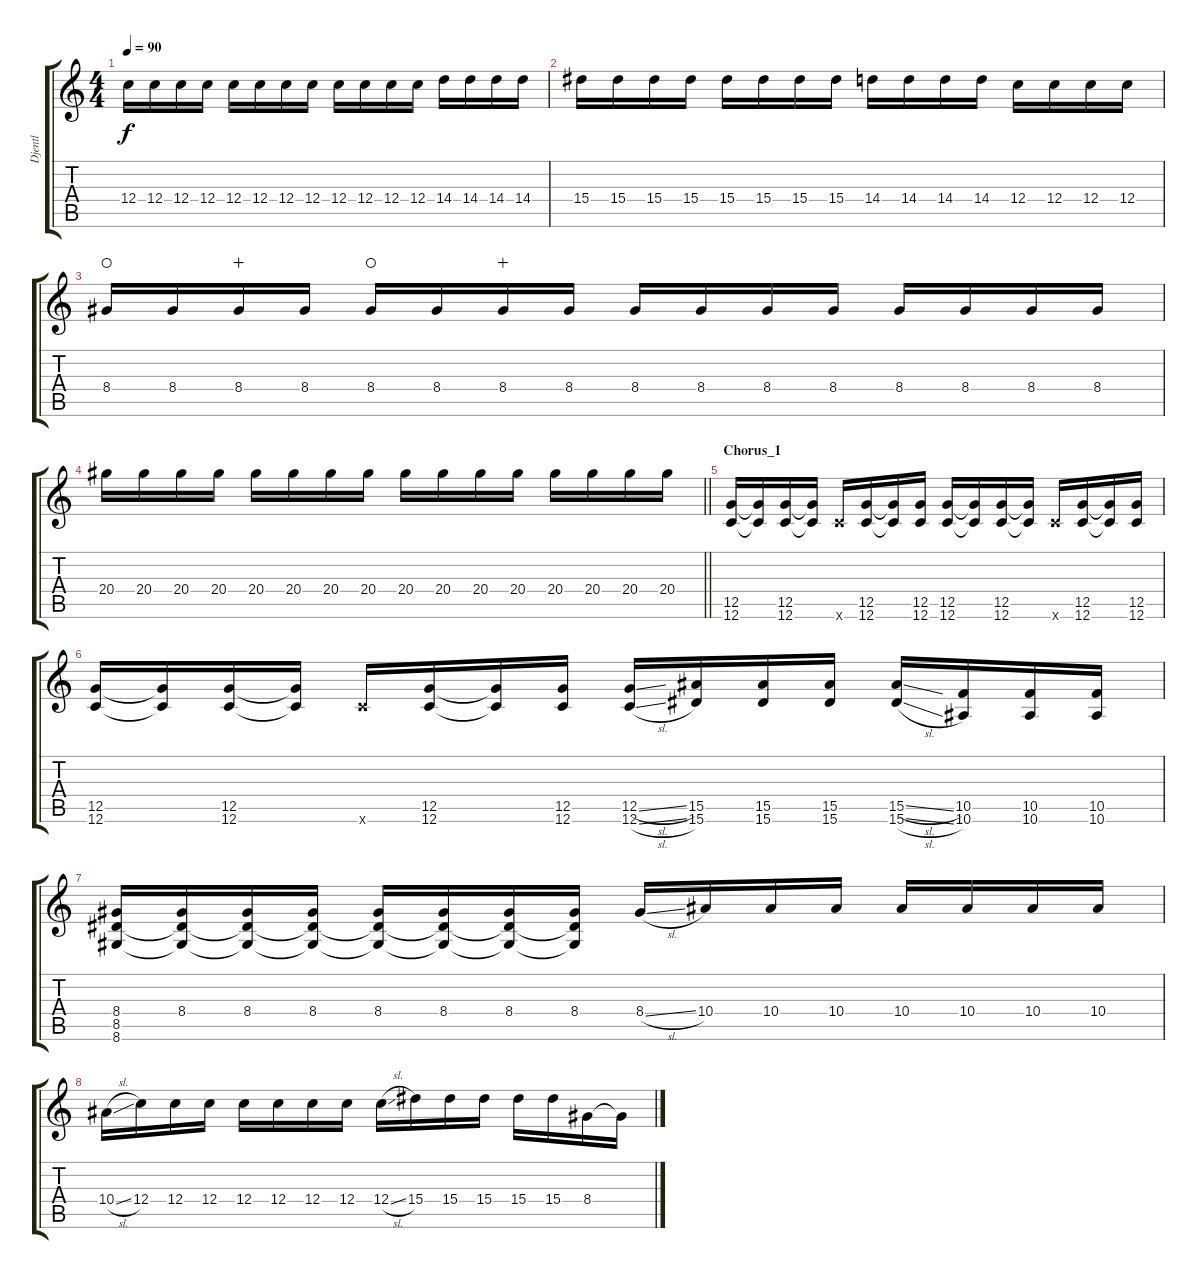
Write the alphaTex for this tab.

\track ("Djentl" "Djentl") {instrument overdrivenguitar}
\staff {score tabs}
\tuning (D4 A3 F3 C3 G2 C2) {hide}
\ts (4 4)
\tempo 90
\clef g2
\ks c
12.4.16{dy f} 12.4.16 12.4.16 12.4.16 12.4.16 12.4.16 12.4.16 12.4.16 12.4.16 12.4.16 12.4.16 12.4.16 14.4.16 14.4.16 14.4.16 14.4.16 |
15.4.16 15.4.16 15.4.16 15.4.16 15.4.16 15.4.16 15.4.16 15.4.16 14.4.16 14.4.16 14.4.16 14.4.16 12.4.16 12.4.16 12.4.16 12.4.16 |
8.4.16{waho} 8.4.16 8.4.16{wahc} 8.4.16 8.4.16{waho} 8.4.16 8.4.16{wahc} 8.4.16 8.4.16 8.4.16 8.4.16 8.4.16 8.4.16 8.4.16 8.4.16 8.4.16 |
\barLineRight lightlight
20.4.16 20.4.16 20.4.16 20.4.16 20.4.16 20.4.16 20.4.16 20.4.16 20.4.16 20.4.16 20.4.16 20.4.16 20.4.16 20.4.16 20.4.16 20.4.16 |
\section ("" "Chorus_1")
(12.5 12.6).16 (12.5{t} 12.6{t}).16 (12.5 12.6).16 (12.5{t} 12.6{t}).16 12.6{x}.16 (12.5 12.6).16 (12.5{t} 12.6{t}).16 (12.5 12.6).16 (12.5 12.6).16 (12.5{t} 12.6{t}).16 (12.5 12.6).16 (12.5{t} 12.6{t}).16 12.6{x}.16 (12.5 12.6).16 (12.5{t} 12.6{t}).16 (12.5 12.6).16 |
(12.5 12.6).16 (12.5{t} 12.6{t}).16 (12.5 12.6).16 (12.5{t} 12.6{t}).16 12.6{x}.16 (12.5 12.6).16 (12.5{t} 12.6{t}).16 (12.5 12.6).16 (12.5{sl} 12.6{sl}).16 (15.5 15.6).16 (15.5 15.6).16 (15.5 15.6).16 (15.5{sl} 15.6{sl}).16 (10.5 10.6).16 (10.5 10.6).16 (10.5 10.6).16 |
(8.4 8.5 8.6).16 (8.4 8.5{t} 8.6{t}).16 (8.4 8.5{t} 8.6{t}).16 (8.4 8.5{t} 8.6{t}).16 (8.4 8.5{t} 8.6{t}).16 (8.4 8.5{t} 8.6{t}).16 (8.4 8.5{t} 8.6{t}).16 (8.4 8.5{t} 8.6{t}).16 8.4{sl}.16 10.4.16 10.4.16 10.4.16 10.4.16 10.4.16 10.4.16 10.4.16 |
10.4{sl}.16 12.4.16 12.4.16 12.4.16 12.4.16 12.4.16 12.4.16 12.4.16 12.4{sl}.16 15.4.16 15.4.16 15.4.16 15.4.16 15.4.16 8.4.16 8.4{t}.16
